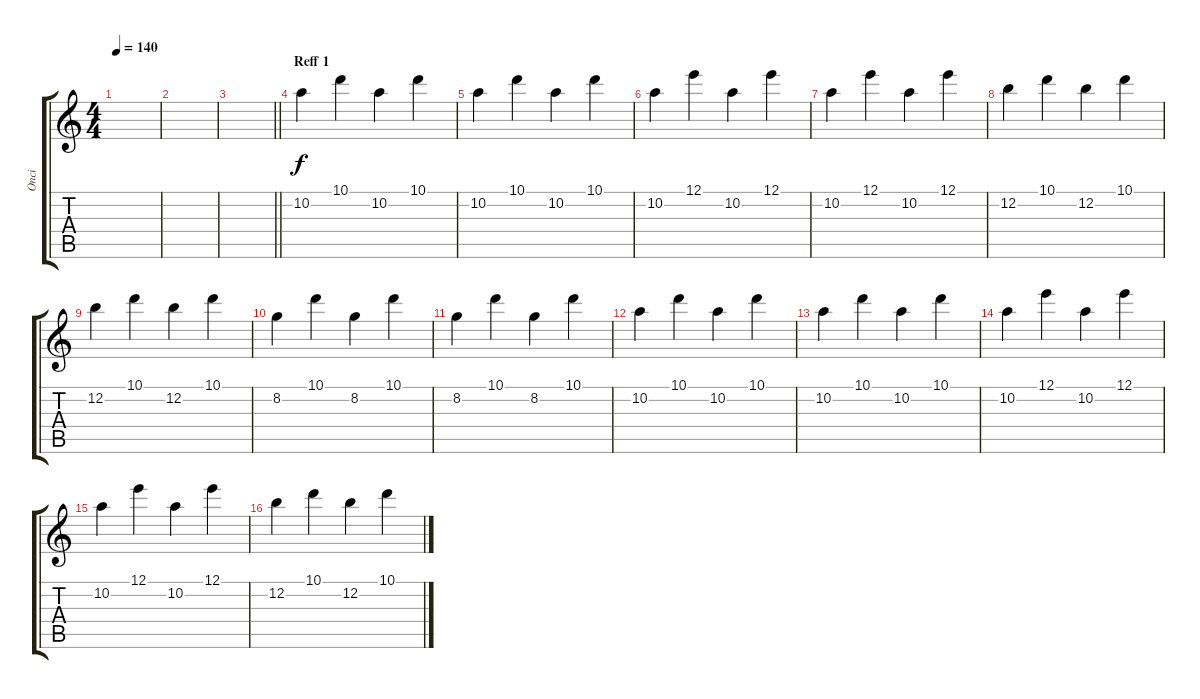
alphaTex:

\track ("Onci" "Onci") {instrument distortionguitar}
\staff {score tabs}
\tuning (E4 B3 G3 D3 A2 E2) {hide}
\ts (4 4)
\tempo 140
\clef g2
\ks c
|
|
\barLineRight lightlight
|
\section ("" "Reff 1")
10.2.4 10.1.4 10.2.4 10.1.4 |
10.2.4 10.1.4 10.2.4 10.1.4 |
10.2.4 12.1.4 10.2.4 12.1.4 |
10.2.4 12.1.4 10.2.4 12.1.4 |
12.2.4 10.1.4 12.2.4 10.1.4 |
12.2.4 10.1.4 12.2.4 10.1.4 |
8.2.4 10.1.4 8.2.4 10.1.4 |
8.2.4 10.1.4 8.2.4 10.1.4 |
10.2.4 10.1.4 10.2.4 10.1.4 |
10.2.4 10.1.4 10.2.4 10.1.4 |
10.2.4 12.1.4 10.2.4 12.1.4 |
10.2.4 12.1.4 10.2.4 12.1.4 |
12.2.4 10.1.4 12.2.4 10.1.4
